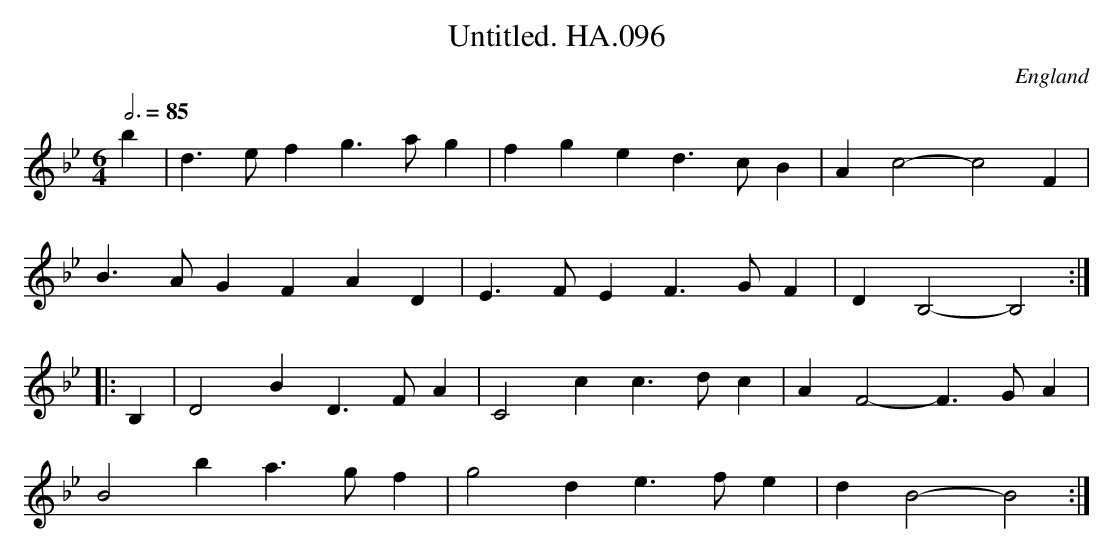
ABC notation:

X:1
T:Untitled. HA.096
M:6/4
L:1/4
Q:3/4=85
O:England
notC:in Hand C
K:Bb major
b|d>ef g>ag|fge d>cB|Ac2-c2F|!
B>AG FAD|E>FE F>GF|DB,2-B,2:|!
|:B,|D2B D>FA|C2c c>dc|AF2-F>GA|!
B2b a>gf|g2d e>fe|dB2-B2:|
